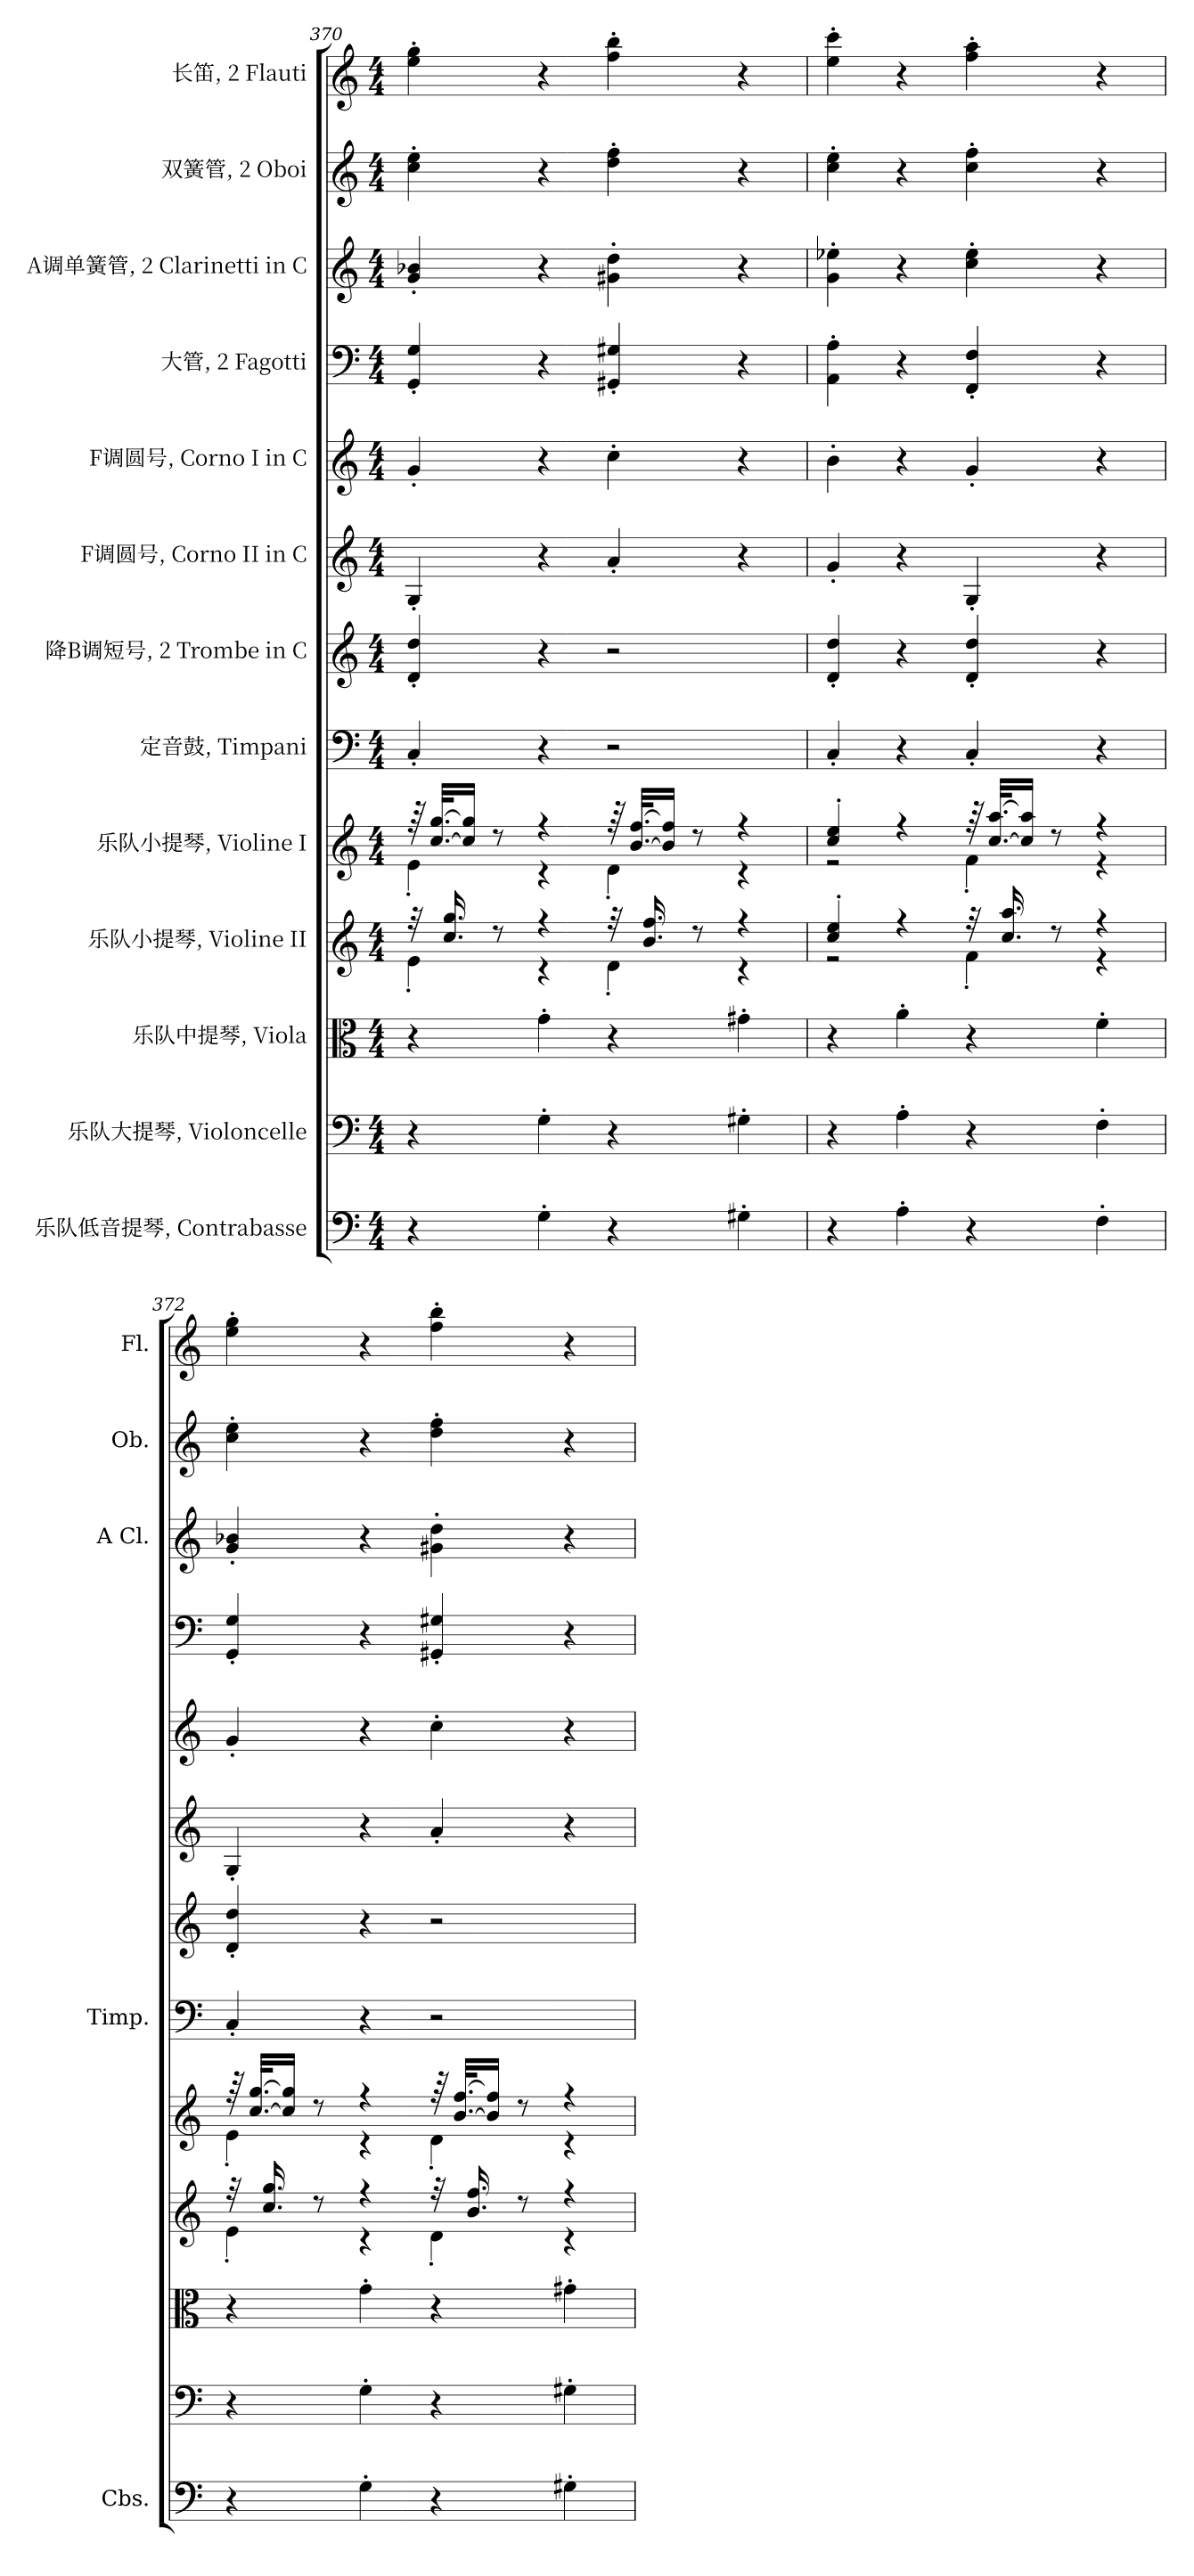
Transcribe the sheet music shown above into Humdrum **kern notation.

**kern	**kern	**kern	**kern	**kern	**kern	**kern	**kern	**kern	**kern	**kern	**kern	**kern
*part13	*part12	*part11	*part10	*part9	*part8	*part7	*part6	*part5	*part4	*part3	*part2	*part1
*staff13	*staff12	*staff11	*staff10	*staff9	*staff8	*staff7	*staff6	*staff5	*staff4	*staff3	*staff2	*staff1
*I"乐队低音提琴, Contrabasse	*I"乐队大提琴, Violoncelle	*I"乐队中提琴, Viola	*I"乐队小提琴, Violine II	*I"乐队小提琴, Violine I	*I"定音鼓, Timpani	*I"降B调短号, 2 Trombe in C	*I"F调圆号, Corno II in C	*I"F调圆号, Corno I in C	*I"大管, 2 Fagotti	*I"A调单簧管, 2 Clarinetti in C	*I"双簧管, 2 Oboi	*I"长笛, 2 Flauti
*I'Cbs.	*	*	*	*	*I'Timp.	*	*	*	*	*I'A Cl.	*I'Ob.	*I'Fl.
*clefF4	*clefF4	*clefC3	*clefG2	*clefG2	*clefF4	*clefG2	*clefG2	*clefG2	*clefF4	*clefG2	*clefG2	*clefG2
*ITrd7c12	*	*	*	*	*	*ITrd1c2	*ITrd4c7	*ITrd4c7	*	*ITrd2c3	*	*
*k[]	*k[]	*k[]	*k[]	*k[]	*k[]	*k[b-e-]	*k[b-]	*k[b-]	*k[]	*k[f#c#g#]	*k[]	*k[]
*M4/4	*M4/4	*M4/4	*M4/4	*M4/4	*M4/4	*M4/4	*M4/4	*M4/4	*M4/4	*M4/4	*M4/4	*M4/4
*MM201	*MM201	*MM201	*MM201	*MM201	*MM201	*MM201	*MM201	*MM201	*MM201	*MM201	*MM201	*MM201
=370	=370	=370	=370	=370	=370	=370	=370	=370	=370	=370	=370	=370
*	*	*	*^	*^	*	*	*	*	*	*	*	*
4r	4r	4r	32r	4e'\	64r	4e'\	4C'/	4c/' 4cc/'	4C'/	4c'/	4GG/' 4G/'	4e/' 4gn/'	4cc\' 4ee\'	4ee\' 4gg\'
.	.	.	.	.	[32.cc/ [32.gg/KLL	.	.	.	.	.	.	.	.	.
.	.	.	16.cc/ 16.gg/	.	.	.	.	.	.	.	.	.	.	.
.	.	.	.	.	16cc/] 16gg/]JJ	.	.	.	.	.	.	.	.	.
.	.	.	8r	.	8r	.	.	.	.	.	.	.	.	.
4GG'\	4G'\	4g'\	4r	4r	4r	4r	4r	4r	4r	4r	4r	4r	4r	4r
*	*	*	*	*	*	*	*	*	*	*	*	*	*	*MM210
4r	4r	4r	32r	4d'\	64r	4d'\	2r	2r	4d'/	4f'\	4GG#X/' 4G#X/'	4e#X\' 4b\'	4dd\' 4ff\'	4ff\' 4bb\'
.	.	.	.	.	[32.b/ [32.ff/KLL	.	.	.	.	.	.	.	.	.
.	.	.	16.b/ 16.ff/	.	.	.	.	.	.	.	.	.	.	.
.	.	.	.	.	16b/] 16ff/]JJ	.	.	.	.	.	.	.	.	.
.	.	.	8r	.	8r	.	.	.	.	.	.	.	.	.
4GG#X'\	4G#X'\	4g#X'\	4r	4r	4r	4r	.	.	4r	4r	4r	4r	4r	4r
=371	=371	=371	=371	=371	=371	=371	=371	=371	=371	=371	=371	=371	=371	=371
*	*	*	*	*	*	*	*	*	*	*	*	*	*	*MM201
4r	4r	4r	4cc/' 4ee/'	2r	4cc/' 4ee/'	2r	4C'/	4c/' 4cc/'	4c'/	4e'\	4AA\' 4A\'	4e\' 4ccn\'	4cc\' 4ee\'	4ee\' 4ccc\'
4AA'\	4A'\	4a'\	4r	.	4r	.	4r	4r	4r	4r	4r	4r	4r	4r
*	*	*	*	*	*	*	*	*	*	*	*	*	*	*MM210
4r	4r	4r	32r	4f'\	64r	4f'\	4C'/	4c/' 4cc/'	4C'/	4c'/	4FF/' 4F/'	4a\' 4cc\'	4cc\' 4ff\'	4ff\' 4aa\'
.	.	.	.	.	[32.cc/ [32.aa/KLL	.	.	.	.	.	.	.	.	.
.	.	.	16.cc/ 16.aa/	.	.	.	.	.	.	.	.	.	.	.
.	.	.	.	.	16cc/] 16aa/]JJ	.	.	.	.	.	.	.	.	.
.	.	.	8r	.	8r	.	.	.	.	.	.	.	.	.
4FF'\	4F'\	4f'\	4r	4r	4r	4r	4r	4r	4r	4r	4r	4r	4r	4r
!!LO:PB:g=z
=372	=372	=372	=372	=372	=372	=372	=372	=372	=372	=372	=372	=372	=372	=372
*	*	*	*	*	*	*	*	*	*	*	*	*	*	*MM201
4r	4r	4r	32r	4e'\	64r	4e'\	4C'/	4c/' 4cc/'	4C'/	4c'/	4GG/' 4G/'	4e/' 4gn/'	4cc\' 4ee\'	4ee\' 4gg\'
.	.	.	.	.	[32.cc/ [32.gg/KLL	.	.	.	.	.	.	.	.	.
.	.	.	16.cc/ 16.gg/	.	.	.	.	.	.	.	.	.	.	.
.	.	.	.	.	16cc/] 16gg/]JJ	.	.	.	.	.	.	.	.	.
.	.	.	8r	.	8r	.	.	.	.	.	.	.	.	.
4GG'\	4G'\	4g'\	4r	4r	4r	4r	4r	4r	4r	4r	4r	4r	4r	4r
*	*	*	*	*	*	*	*	*	*	*	*	*	*	*MM210
4r	4r	4r	32r	4d'\	64r	4d'\	2r	2r	4d'/	4f'\	4GG#X/' 4G#X/'	4e#X\' 4b\'	4dd\' 4ff\'	4ff\' 4bb\'
.	.	.	.	.	[32.b/ [32.ff/KLL	.	.	.	.	.	.	.	.	.
.	.	.	16.b/ 16.ff/	.	.	.	.	.	.	.	.	.	.	.
.	.	.	.	.	16b/] 16ff/]JJ	.	.	.	.	.	.	.	.	.
.	.	.	8r	.	8r	.	.	.	.	.	.	.	.	.
4GG#X'\	4G#X'\	4g#X'\	4r	4r	4r	4r	.	.	4r	4r	4r	4r	4r	4r
*	*	*	*v	*v	*	*	*	*	*	*	*	*	*	*
*	*	*	*	*v	*v	*	*	*	*	*	*	*	*
=	=	=	=	=	=	=	=	=	=	=	=	=
*-	*-	*-	*-	*-	*-	*-	*-	*-	*-	*-	*-	*-
